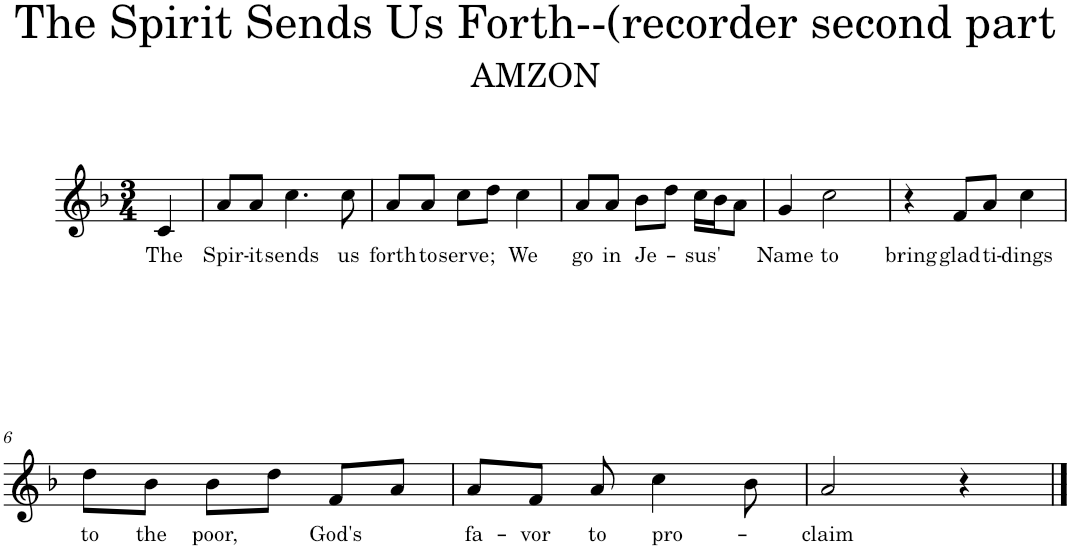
**kern	**text
*part1	*part1
*staff1	*staff1
*I"Piano	*
*I'Pno.	*
*clefG2	*
*k[b-]	*
*M3/4	*
=	=
!	!LO:LY:b
4c/	The
=1	=1
!	!LO:LY:b
8a/L	Spir-
!	!LO:LY:b
8a/J	-it
!	!LO:LY:b
4.cc\	sends
!	!LO:LY:b
8cc\	us
=2	=2
!	!LO:LY:b
8a/L	forth
!	!LO:LY:b
8a/J	to
!	!LO:LY:b
8cc\L	serve;
8dd\J	.
!	!LO:LY:b
4cc\	We
=3	=3
!	!LO:LY:b
8a/L	go
!	!LO:LY:b
8a/J	in
!	!LO:LY:b
8b-\L	Je-
8dd\J	.
!	!LO:LY:b
16cc\LL	sus'
16b-\J	.
8a\J	.
=4	=4
!	!LO:LY:b
4g/	Name
!	!LO:LY:b
2cc\	to
=5	=5
!	!LO:LY:b
4r	bring
!	!LO:LY:b
8f/L	glad
!	!LO:LY:b
8a/J	ti-
!	!LO:LY:b
4cc\	-dings
!!LO:LB:g=z
=6	=6
!	!LO:LY:b
8dd\L	to
!	!LO:LY:b
8b-\J	the
!	!LO:LY:b
8b-\L	poor,
8dd\J	.
!	!LO:LY:b
8f/L	God's
8a/J	.
=7	=7
!	!LO:LY:b
8a/L	fa-
!	!LO:LY:b
8f/J	-vor
!	!LO:LY:b
8a/	to
!	!LO:LY:b
4cc\	pro-
8b-\	.
=8	=8
!	!LO:LY:b
2a/	-claim
4r	.
==	==
*-	*-
